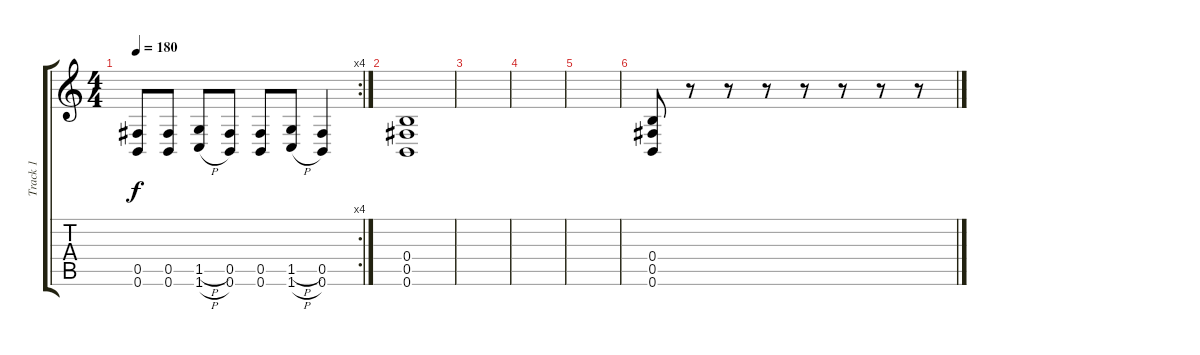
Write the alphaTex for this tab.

\track ("Track 1" "Track 1") {instrument overdrivenguitar}
\staff {score tabs}
\tuning (Db4 Ab3 E3 B2 Gb2 B1) {hide}
\rc 4
\ts (4 4)
\tempo 180
\clef g2
\ks c
(0.5 0.6).8{dy f} (0.5 0.6).8 (1.5{h} 1.6{h}).8 (0.5 0.6).8 (0.5 0.6).8 (1.5{h} 1.6{h}).8 (0.5 0.6).4 |
(0.4 0.5 0.6).1 |
|
|
|
(0.4 0.5 0.6).8 r.8 r.8 r.8 r.8 r.8 r.8 r.8
